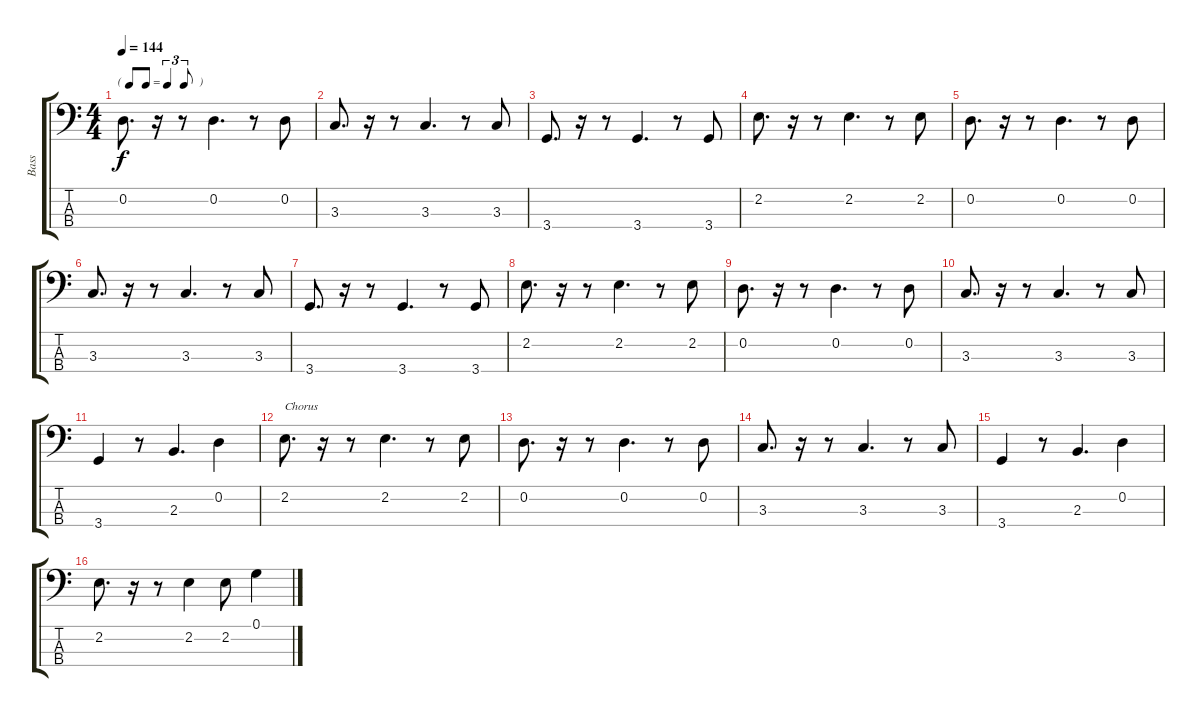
\track ("Bass" "Bass") {instrument electricbassfinger}
\staff {score tabs}
\tuning (G2 D2 A1 E1) {hide}
\ts (4 4)
\tf triplet8th
\tempo 144
\clef f4
\ks c
0.2.8{d dy f} r.16 r.8 0.2.4{d} r.8 0.2.8 |
3.3.8{d} r.16 r.8 3.3.4{d} r.8 3.3.8 |
3.4.8{d} r.16 r.8 3.4.4{d} r.8 3.4.8 |
2.2.8{d} r.16 r.8 2.2.4{d} r.8 2.2.8 |
0.2.8{d} r.16 r.8 0.2.4{d} r.8 0.2.8 |
3.3.8{d} r.16 r.8 3.3.4{d} r.8 3.3.8 |
3.4.8{d} r.16 r.8 3.4.4{d} r.8 3.4.8 |
2.2.8{d} r.16 r.8 2.2.4{d} r.8 2.2.8 |
0.2.8{d} r.16 r.8 0.2.4{d} r.8 0.2.8 |
3.3.8{d} r.16 r.8 3.3.4{d} r.8 3.3.8 |
3.4.4 r.8 2.3.4{d} 0.2.4 |
2.2.8{d txt "Chorus"} r.16 r.8 2.2.4{d} r.8 2.2.8 |
0.2.8{d} r.16 r.8 0.2.4{d} r.8 0.2.8 |
3.3.8{d} r.16 r.8 3.3.4{d} r.8 3.3.8 |
3.4.4 r.8 2.3.4{d} 0.2.4 |
2.2.8{d} r.16 r.8 2.2.4 2.2.8 0.1.4
